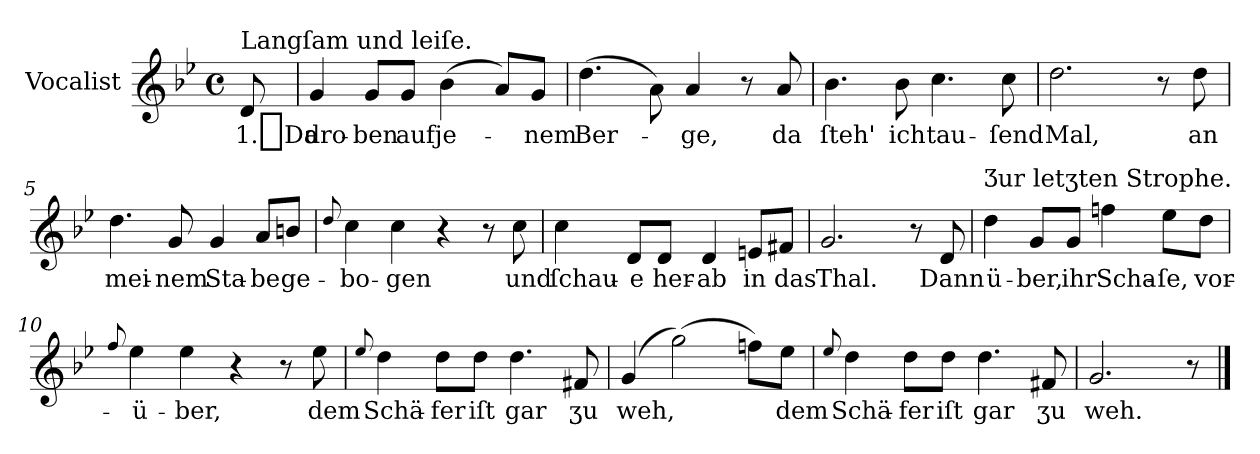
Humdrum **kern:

**kern	**text
*part1	*part1
*staff1	*staff1
*I"Vocalist	*
*clefG2	*
*k[b-e-]	*
*g:	*
*M4/4	*
*met(c)	*
=	=
!LO:TX:a:t=Langſam und leiſe.	!
8d	1._Da
=1	=1
4g	dro-
8g/L	-ben
8g/J	auf
(4b-	je-
8a/L)	.
8g/J	-nem
=2	=2
(4.dd	Ber-
8a\)	.
4a	-ge,
8r	.
8a	da
=3	=3
4.b-	ſteh'
8b-	ich
4.cc	tau-
8cc	-ſend
=4	=4
2.dd	Mal,
8r	.
8dd	an
=5	=5
4.dd	mei-
8g	-nem
4g	Sta-
8a/L	-be
8bn/J	ge-
=6	=6
8qqdd	.
4cc	-bo-
4cc	-gen
4r	.
8r	.
8cc	und
=7	=7
4cc	ſchau-
8d/L	-e
8d/J	her-
4d	-ab
8en/L	in
8f#X/J	das
=8	=8
2.g	Thal.
8r	.
8d	Dann
=9	=9
!LO:TX:a:t=Ʒur letʒten Strophe.	!
4dd	ü-
8g/L	-ber,
8g/J	ihr
4ffn	Scha-
8ee-\L	-ſe,
8dd\J	vor-
=10	=10
8qqff	.
4ee-	-ü-
4ee-	-ber,
4r	.
8r	.
8ee-	dem
=11	=11
8qqee-	.
4dd	Schä-
8dd\L	-fer
8dd\J	iſt
4.dd	gar
8f#X	ʒu
=12	=12
(4g	weh,
(2gg)	.
8ffn\L)	.
8ee-\J	dem
=13	=13
8qqee-	.
4dd	Schä-
8dd\L	-fer
8dd\J	iſt
4.dd	gar
8f#X	ʒu
=14	=14
2.g	weh.
8r	.
==	==
*-	*-
